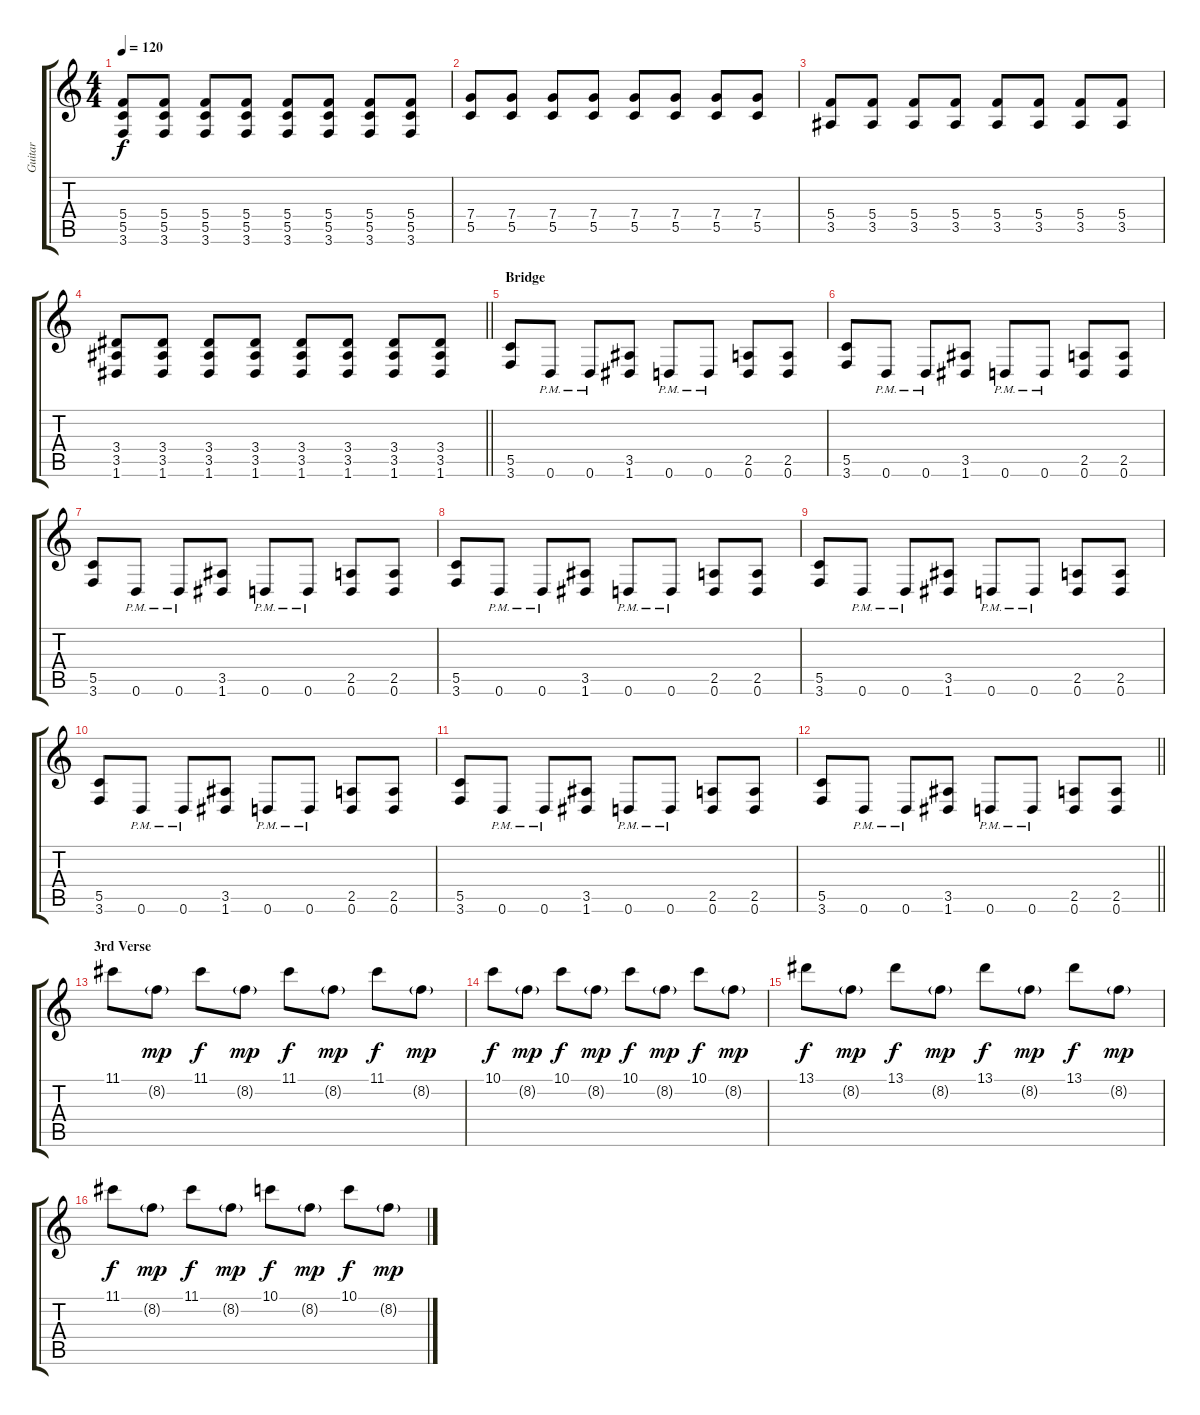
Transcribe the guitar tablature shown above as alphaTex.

\track ("Guitar" "Guitar") {instrument distortionguitar}
\staff {score tabs}
\tuning (D4 A3 F3 C3 G2 D2) {hide}
\ts (4 4)
\tempo 120
\clef g2
\ks c
(5.4 5.5 3.6).8{dy f} (5.4 5.5 3.6).8 (5.4 5.5 3.6).8 (5.4 5.5 3.6).8 (5.4 5.5 3.6).8 (5.4 5.5 3.6).8 (5.4 5.5 3.6).8 (5.4 5.5 3.6).8 |
(7.4 5.5).8 (7.4 5.5).8 (7.4 5.5).8 (7.4 5.5).8 (7.4 5.5).8 (7.4 5.5).8 (7.4 5.5).8 (7.4 5.5).8 |
(5.4 3.5).8 (5.4 3.5).8 (5.4 3.5).8 (5.4 3.5).8 (5.4 3.5).8 (5.4 3.5).8 (5.4 3.5).8 (5.4 3.5).8 |
\barLineRight lightlight
(3.4 3.5 1.6).8 (3.4 3.5 1.6).8 (3.4 3.5 1.6).8 (3.4 3.5 1.6).8 (3.4 3.5 1.6).8 (3.4 3.5 1.6).8 (3.4 3.5 1.6).8 (3.4 3.5 1.6).8 |
\section ("" "Bridge")
(5.5 3.6).8 0.6{pm}.8 0.6{pm}.8 (3.5 1.6).8 0.6{pm}.8 0.6{pm}.8 (2.5 0.6).8 (2.5 0.6).8 |
(5.5 3.6).8 0.6{pm}.8 0.6{pm}.8 (3.5 1.6).8 0.6{pm}.8 0.6{pm}.8 (2.5 0.6).8 (2.5 0.6).8 |
(5.5 3.6).8 0.6{pm}.8 0.6{pm}.8 (3.5 1.6).8 0.6{pm}.8 0.6{pm}.8 (2.5 0.6).8 (2.5 0.6).8 |
(5.5 3.6).8 0.6{pm}.8 0.6{pm}.8 (3.5 1.6).8 0.6{pm}.8 0.6{pm}.8 (2.5 0.6).8 (2.5 0.6).8 |
(5.5 3.6).8 0.6{pm}.8 0.6{pm}.8 (3.5 1.6).8 0.6{pm}.8 0.6{pm}.8 (2.5 0.6).8 (2.5 0.6).8 |
(5.5 3.6).8 0.6{pm}.8 0.6{pm}.8 (3.5 1.6).8 0.6{pm}.8 0.6{pm}.8 (2.5 0.6).8 (2.5 0.6).8 |
(5.5 3.6).8 0.6{pm}.8 0.6{pm}.8 (3.5 1.6).8 0.6{pm}.8 0.6{pm}.8 (2.5 0.6).8 (2.5 0.6).8 |
\barLineRight lightlight
(5.5 3.6).8 0.6{pm}.8 0.6{pm}.8 (3.5 1.6).8 0.6{pm}.8 0.6{pm}.8 (2.5 0.6).8 (2.5 0.6).8 |
\section ("" "3rd Verse")
11.1.8{volume 6 instrument electricguitarclean} 8.2{g}.8{dy mp} 11.1.8{dy f} 8.2{g}.8{dy mp} 11.1.8{dy f} 8.2{g}.8{dy mp} 11.1.8{dy f} 8.2{g}.8{dy mp} |
10.1.8{dy f} 8.2{g}.8{dy mp} 10.1.8{dy f} 8.2{g}.8{dy mp} 10.1.8{dy f} 8.2{g}.8{dy mp} 10.1.8{dy f} 8.2{g}.8{dy mp} |
13.1.8{dy f} 8.2{g}.8{dy mp} 13.1.8{dy f} 8.2{g}.8{dy mp} 13.1.8{dy f} 8.2{g}.8{dy mp} 13.1.8{dy f} 8.2{g}.8{dy mp} |
11.1.8{dy f} 8.2{g}.8{dy mp} 11.1.8{dy f} 8.2{g}.8{dy mp} 10.1.8{dy f} 8.2{g}.8{dy mp} 10.1.8{dy f} 8.2{g}.8{dy mp}
